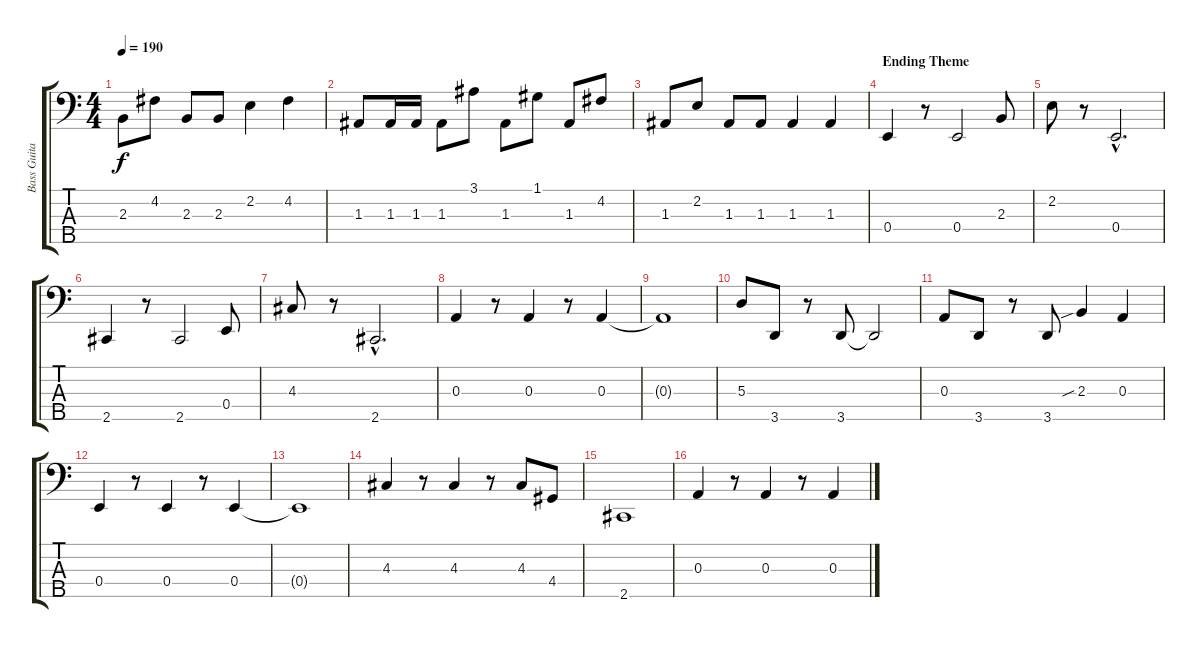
\track ("Bass Guitar" "Bass Guita") {instrument electricbassfinger}
\staff {score tabs}
\tuning (G2 D2 A1 E1 B0) {hide}
\ts (4 4)
\tempo 190
\clef f4
\ks c
2.3.8{dy f} 4.2.8 2.3.8 2.3.8 2.2.4 4.2.4 |
1.3.8 1.3.16 1.3.16 1.3.8 3.1.8 1.3.8 1.1.8 1.3.8 4.2.8 |
1.3.8 2.2.8 1.3.8 1.3.8 1.3.4 1.3.4 |
\section ("" "Ending Theme")
0.4.4 r.8 0.4.2 2.3.8 |
2.2.8 r.8 0.4{hac}.2{d} |
2.5.4 r.8 2.5.2 0.4.8 |
4.3.8 r.8 2.5{hac}.2{d} |
0.3.4 r.8 0.3.4 r.8 0.3.4 |
0.3{t}.1 |
5.3.8 3.5.8 r.8 3.5.8 3.5{t}.2 |
0.3.8 3.5.8 r.8 3.5.8 2.3{sib}.4 0.3.4 |
0.4.4 r.8 0.4.4 r.8 0.4.4 |
0.4{t}.1 |
4.3.4 r.8 4.3.4 r.8 4.3.8 4.4.8 |
2.5.1 |
0.3.4 r.8 0.3.4 r.8 0.3.4
